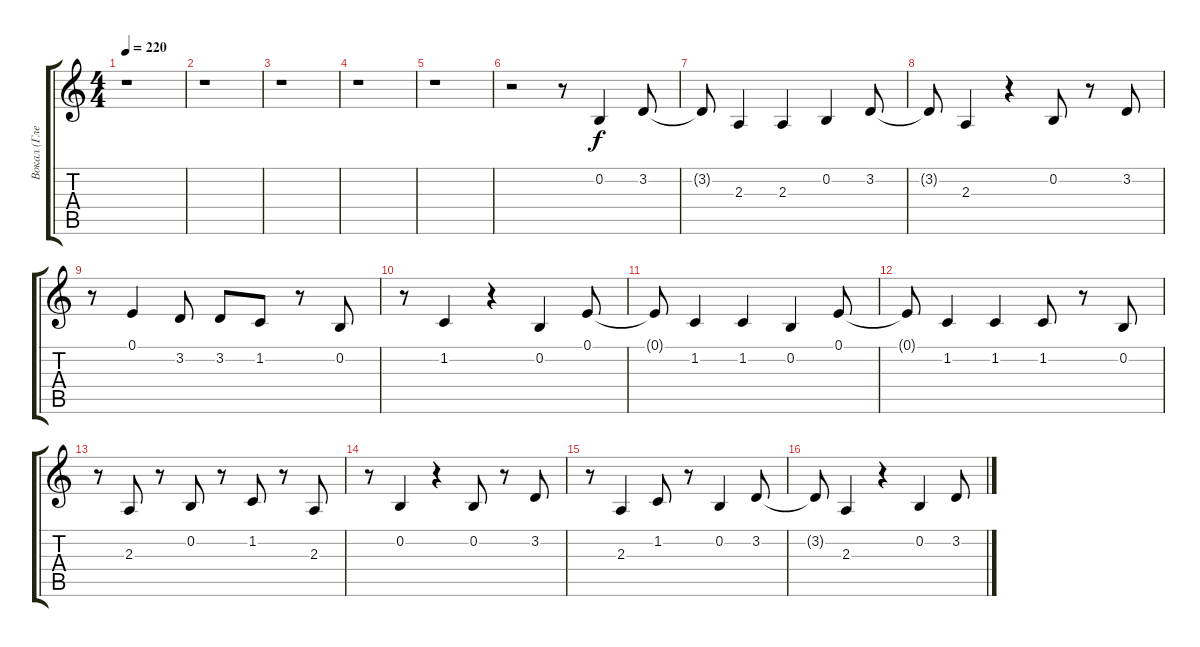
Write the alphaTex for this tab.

\track ("Вокал (Глеб)" "Вокал (Гле") {instrument fx1rain}
\staff {score tabs}
\tuning (E4 B3 G3 D3 A2 E2) {hide}
\ts (4 4)
\tempo 220
\clef g2
\ks c
r.1{dy f} |
r.1 |
r.1 |
r.1 |
r.1 |
r.2 r.8 0.2.4 3.2.8 |
3.2{t}.8 2.3.4 2.3.4 0.2.4 3.2.8 |
3.2{t}.8 2.3.4 r.4 0.2.8 r.8 3.2.8 |
r.8 0.1.4 3.2.8 3.2.8 1.2.8 r.8 0.2.8 |
r.8 1.2.4 r.4 0.2.4 0.1.8 |
0.1{t}.8 1.2.4 1.2.4 0.2.4 0.1.8 |
0.1{t}.8 1.2.4 1.2.4 1.2.8 r.8 0.2.8 |
r.8 2.3.8 r.8 0.2.8 r.8 1.2.8 r.8 2.3.8 |
r.8 0.2.4 r.4 0.2.8 r.8 3.2.8 |
r.8 2.3.4 1.2.8 r.8 0.2.4 3.2.8 |
3.2{t}.8 2.3.4 r.4 0.2.4 3.2.8
